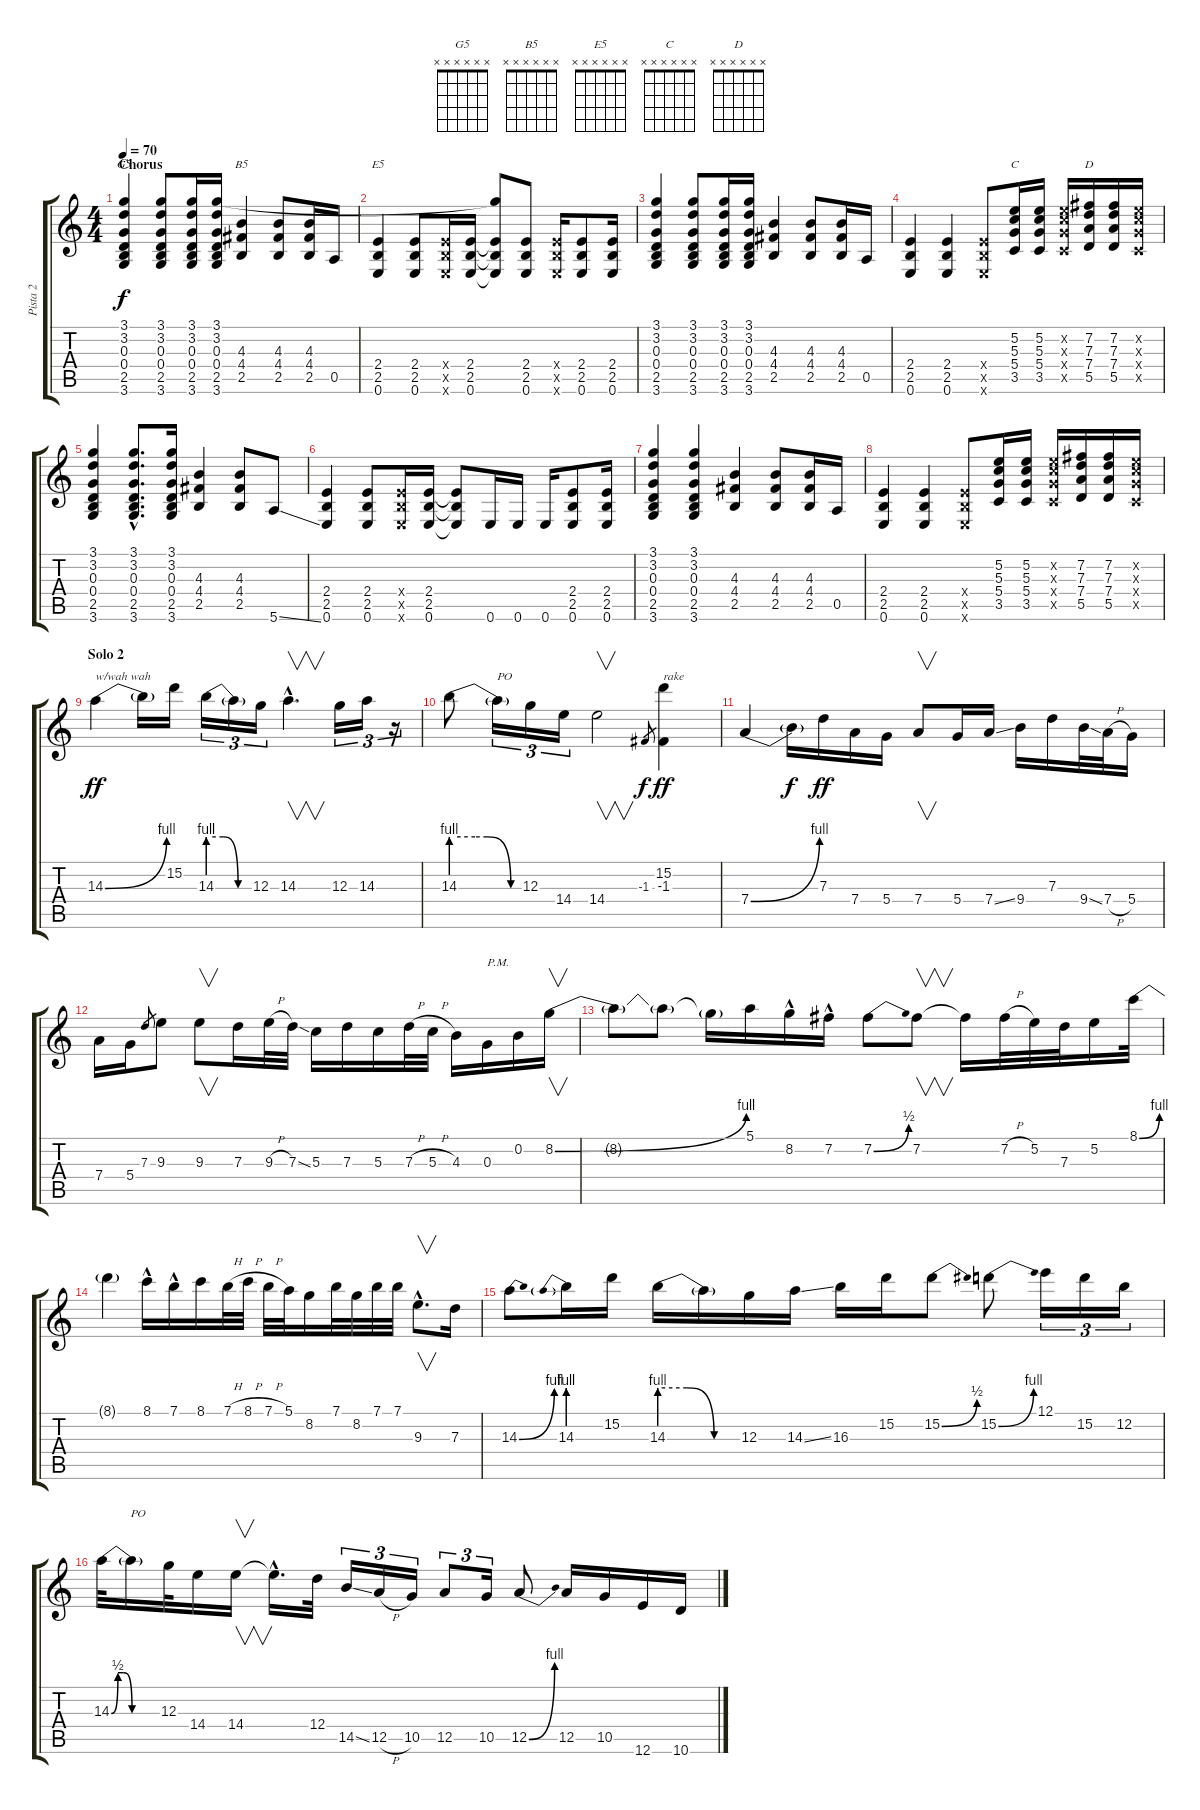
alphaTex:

\track ("Pista 2" "Pista 2") {instrument distortionguitar}
\staff {score tabs}
\tuning (E4 B3 G3 D3 A2 E2) {hide}
\chord ("G5" x x x x x x) {firstfret 0}
\chord ("B5" x x x x x x) {firstfret 0}
\chord ("E5" x x x x x x) {firstfret 0}
\chord ("C" x x x x x x) {firstfret 0}
\chord ("D" x x x x x x) {firstfret 0}
\ts (4 4)
\section ("" "Chorus")
\tempo 70
\clef g2
\ks c
(3.1 3.2 0.3 0.4 2.5 3.6).4{ch "G5" dy f} (3.1 3.2 0.3 0.4 2.5 3.6).8 (3.1 3.2 0.3 0.4 2.5 3.6).16 (3.1 3.2 0.3 0.4 2.5 3.6).16 (4.3 4.4 2.5).4{ch "B5"} (4.3 4.4 2.5).8 (4.3 4.4 2.5).16 0.5.16 |
(2.4 2.5 0.6).4{ch "E5"} (2.4 2.5 0.6).8 (2.4{x} 2.5{x} 0.6{x}).16 (2.4 2.5 0.6).16 (3.1{t} 2.4{t} 2.5{t} 0.6{t}).8 (2.4 2.5 0.6).8 (2.4{x} 2.5{x} 0.6{x}).16 (2.4 2.5 0.6).8 (2.4 2.5 0.6).16 |
(3.1 3.2 0.3 0.4 2.5 3.6).4 (3.1 3.2 0.3 0.4 2.5 3.6).8 (3.1 3.2 0.3 0.4 2.5 3.6).16 (3.1 3.2 0.3 0.4 2.5 3.6).16 (4.3 4.4 2.5).4 (4.3 4.4 2.5).8 (4.3 4.4 2.5).16 0.5.16 |
(2.4 2.5 0.6).4 (2.4 2.5 0.6).4 (2.4{x} 2.5{x} 0.6{x}).8 (5.2 5.3 5.4 3.5).16{ch "C"} (5.2 5.3 5.4 3.5).16 (5.2{x} 5.3{x} 5.4{x} 3.5{x}).16 (7.2 7.3 7.4 5.5).16{ch "D"} (7.2 7.3 7.4 5.5).16 (5.2{x} 5.3{x} 5.4{x} 3.5{x}).16 |
(3.1 3.2 0.3 0.4 2.5 3.6).4 (3.1{hac} 3.2{hac} 0.3{hac} 0.4{hac} 2.5{hac} 3.6{hac}).8{d} (3.1 3.2 0.3 0.4 2.5 3.6).16 (4.3 4.4 2.5).4 (4.3 4.4 2.5).8 5.6{ss}.8 |
(2.4 2.5 0.6).4 (2.4 2.5 0.6).8 (2.4{x} 2.5{x} 0.6{x}).16 (2.4 2.5 0.6).16 (2.4{t} 2.5{t} 0.6{t}).8 0.6.16 0.6.16 0.6.16 (2.4 2.5 0.6).8 (2.4 2.5 0.6).16 |
(3.1 3.2 0.3 0.4 2.5 3.6).4 (3.1 3.2 0.3 0.4 2.5 3.6).4 (4.3 4.4 2.5).4 (4.3 4.4 2.5).8 (4.3 4.4 2.5).16 0.5.16 |
(2.4 2.5 0.6).4 (2.4 2.5 0.6).4 (2.4{x} 2.5{x} 0.6{x}).8 (5.2 5.3 5.4 3.5).16 (5.2 5.3 5.4 3.5).16 (5.2{x} 5.3{x} 5.4{x} 3.5{x}).16 (7.2 7.3 7.4 5.5).16 (7.2 7.3 7.4 5.5).16 (5.2{x} 5.3{x} 5.4{x} 3.5{x}).16 |
\section ("" "Solo 2")
14.3{be (bend 0 0 60 4)}.4{txt "w/wah wah" dy ff instrument lead4chiff} 14.3{t}.16 15.2.16 14.3{be (custom 0 4 20 4 40 0 60 0)}.16{tu (3 2)} 14.3{t}.16{tu (3 2)} 12.3.16{tu (3 2)} 14.3{hac}.4{v d} 12.3.16{tu (3 2)} 14.3.16{tu (3 2)} r.16{tu (3 2)} |
14.3{be (custom 0 4 20 4 30 4 50 0 60 0)}.8 14.3{t}.16{tu (3 2) txt "PO"} 12.3.16{tu (3 2)} 14.4.16{tu (3 2)} 14.4.2{v} -1.3.8{gr dy f} (15.2 -1.3).4{txt "rake" dy ff} |
7.4{be (bend 0 0 60 4)}.4 7.4{t}.16{dy f} 7.3.16{dy ff} 7.4.16 5.4.16 7.4.8{v} 5.4.16 7.4{ss}.16 9.4.16 7.3.16 9.4{ss}.32 7.4{h}.32 5.4.16 |
7.4.16 5.4.16 7.3.8{gr} 9.3.8 9.3.8{v} 7.3.16 9.3{h}.32 7.3{ss}.32 5.3.16 7.3.16 5.3.16 7.3{h}.32 5.3{h}.32 4.3.16 0.3.16{txt "P.M."} 0.2.16 8.2{be (bend 0 0 60 4)}.16{v} |
8.2{t}.8 8.2{t}.8 8.2{t}.16 5.1.16 8.2{hac}.16 7.2{hac}.16 7.2{be (bend 0 0 60 2)}.8 7.2.8{v} 7.2{t}.16 7.2{h}.32 5.2.32 7.3.32 5.2.16 8.1{be (bend 0 0 60 4)}.32 |
8.1{t}.4 8.1{hac}.16 7.1{hac}.16 8.1.16 7.1{h}.32 8.1{h}.32 7.1{h}.32 5.1.32 8.2.16 7.1.32 8.2.32 7.1.32 7.1.32 9.3{hac}.8{v d} 7.3.16 |
14.3{be (bend 0 0 60 4)}.8 14.3{be (prebend 0 4 60 4)}.16 15.2.16 14.3{be (custom 0 4 20 4 40 0 60 0)}.16 14.3{t}.16 12.3.16 14.3{ss}.16 16.3.16 15.2.16 15.2{be (bend 0 0 60 2)}.8 15.2{be (bend 0 0 60 4)}.8 12.1.16{tu (3 2)} 15.2.16{tu (3 2)} 12.2.16{tu (3 2)} |
14.3{be (custom 0 0 8 2 15 2 25 0 45 0 60 0)}.32 14.3{t}.16{txt "PO"} 12.3.32 14.4.16 14.4.16{v} 14.4{hac t}.16{d} 12.4.32 14.5{ss}.16{tu (3 2)} 12.5{h}.16{tu (3 2)} 10.5.16{tu (3 2)} 12.5.8{tu (3 2)} 10.5.16{tu (3 2)} 12.5{be (bend 0 0 60 4)}.8 12.5.16 10.5.16 12.6.16 10.6.16
